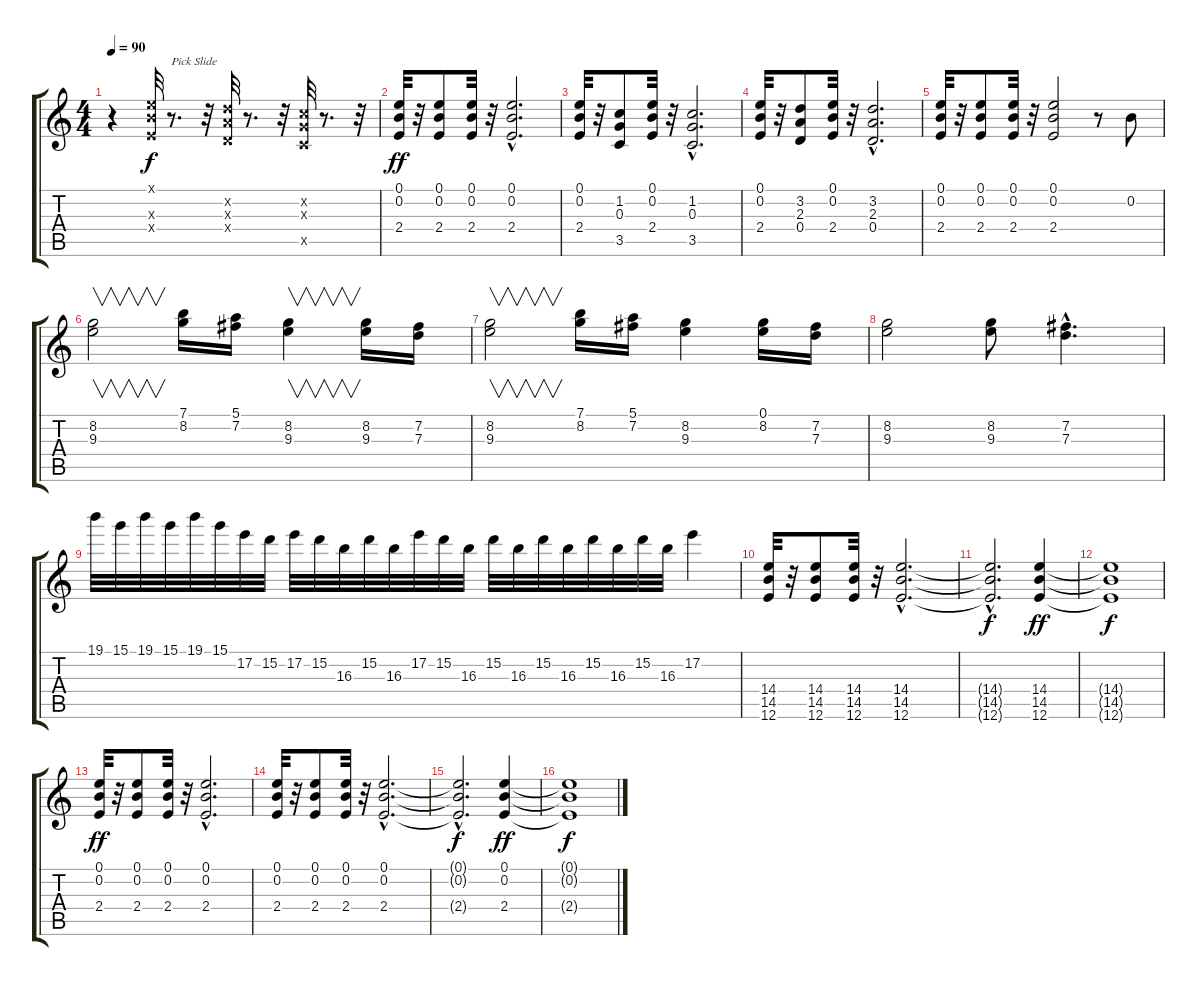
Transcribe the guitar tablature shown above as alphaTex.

\track "" {instrument overdrivenguitar}
\staff {score tabs}
\tuning (E4 B3 G3 D3 A2 E2) {hide}
\ts (4 4)
\tempo 90
\clef g2
\ks c
r.4{dy f instrument overdrivenguitar} (0.1{x} 4.3{x} 2.4{x}).32{instrument guitarfretnoise} r.8{d txt "Pick Slide"} r.32 (3.2{x} 2.3{x} 0.4{x}).32 r.8{d} r.32 (1.2{x} 0.3{x} 3.5{x}).32 r.8{d} r.32 |
(0.1 0.2 2.4).32{dy ff instrument overdrivenguitar} r.32 (0.1 0.2 2.4).8 (0.1 0.2 2.4).32 r.32 (0.1{hac} 0.2{hac} 2.4{hac}).2{d} |
(0.1 0.2 2.4).32 r.32 (1.2 0.3 3.5).8 (0.1 0.2 2.4).32 r.32 (1.2{hac} 0.3{hac} 3.5{hac}).2{d} |
(0.1 0.2 2.4).32 r.32 (3.2 2.3 0.4).8 (0.1 0.2 2.4).32 r.32 (3.2{hac} 2.3{hac} 0.4{hac}).2{d} |
(0.1 0.2 2.4).32 r.32 (0.1 0.2 2.4).8 (0.1 0.2 2.4).32 r.32 (0.1 0.2 2.4).2 r.8 0.2.8 |
(8.2 9.3).2{v} (7.1 8.2).16 (5.1 7.2).16 (8.2 9.3).4{v} (8.2 9.3).16 (7.2 7.3).16 |
(8.2 9.3).2{v} (7.1 8.2).16 (5.1 7.2).16 (8.2 9.3).4 (0.1 8.2).16 (7.2 7.3).16 |
(8.2 9.3).2 (8.2 9.3).8 (7.2{hac} 7.3{hac}).4{d} |
19.1.32 15.1.32 19.1.32 15.1.32 19.1.32 15.1.32 17.2.32 15.2.32 17.2.32 15.2.32 16.3.32 15.2.32 16.3.32 17.2.32 15.2.32 16.3.32 15.2.32 16.3.32 15.2.32 16.3.32 15.2.32 16.3.32 15.2.32 16.3.32 17.2.4 |
(14.4 14.5 12.6).32 r.32 (14.4 14.5 12.6).8 (14.4 14.5 12.6).32 r.32 (14.4{hac} 14.5{hac} 12.6{hac}).2{d} |
(14.4{hac t} 14.5{hac t} 12.6{hac t}).2{d dy f} (14.4 14.5 12.6).4{dy ff} |
(14.4{t} 14.5{t} 12.6{t}).1{dy f} |
(0.1 0.2 2.4).32{dy ff} r.32 (0.1 0.2 2.4).8 (0.1 0.2 2.4).32 r.32 (0.1{hac} 0.2{hac} 2.4{hac}).2{d} |
(0.1 0.2 2.4).32 r.32 (0.1 0.2 2.4).8 (0.1 0.2 2.4).32 r.32 (0.1{hac} 0.2{hac} 2.4{hac}).2{d} |
(0.1{hac t} 0.2{hac t} 2.4{hac t}).2{d dy f} (0.1 0.2 2.4).4{dy ff} |
(0.1{t} 0.2{t} 2.4{t}).1{dy f}
